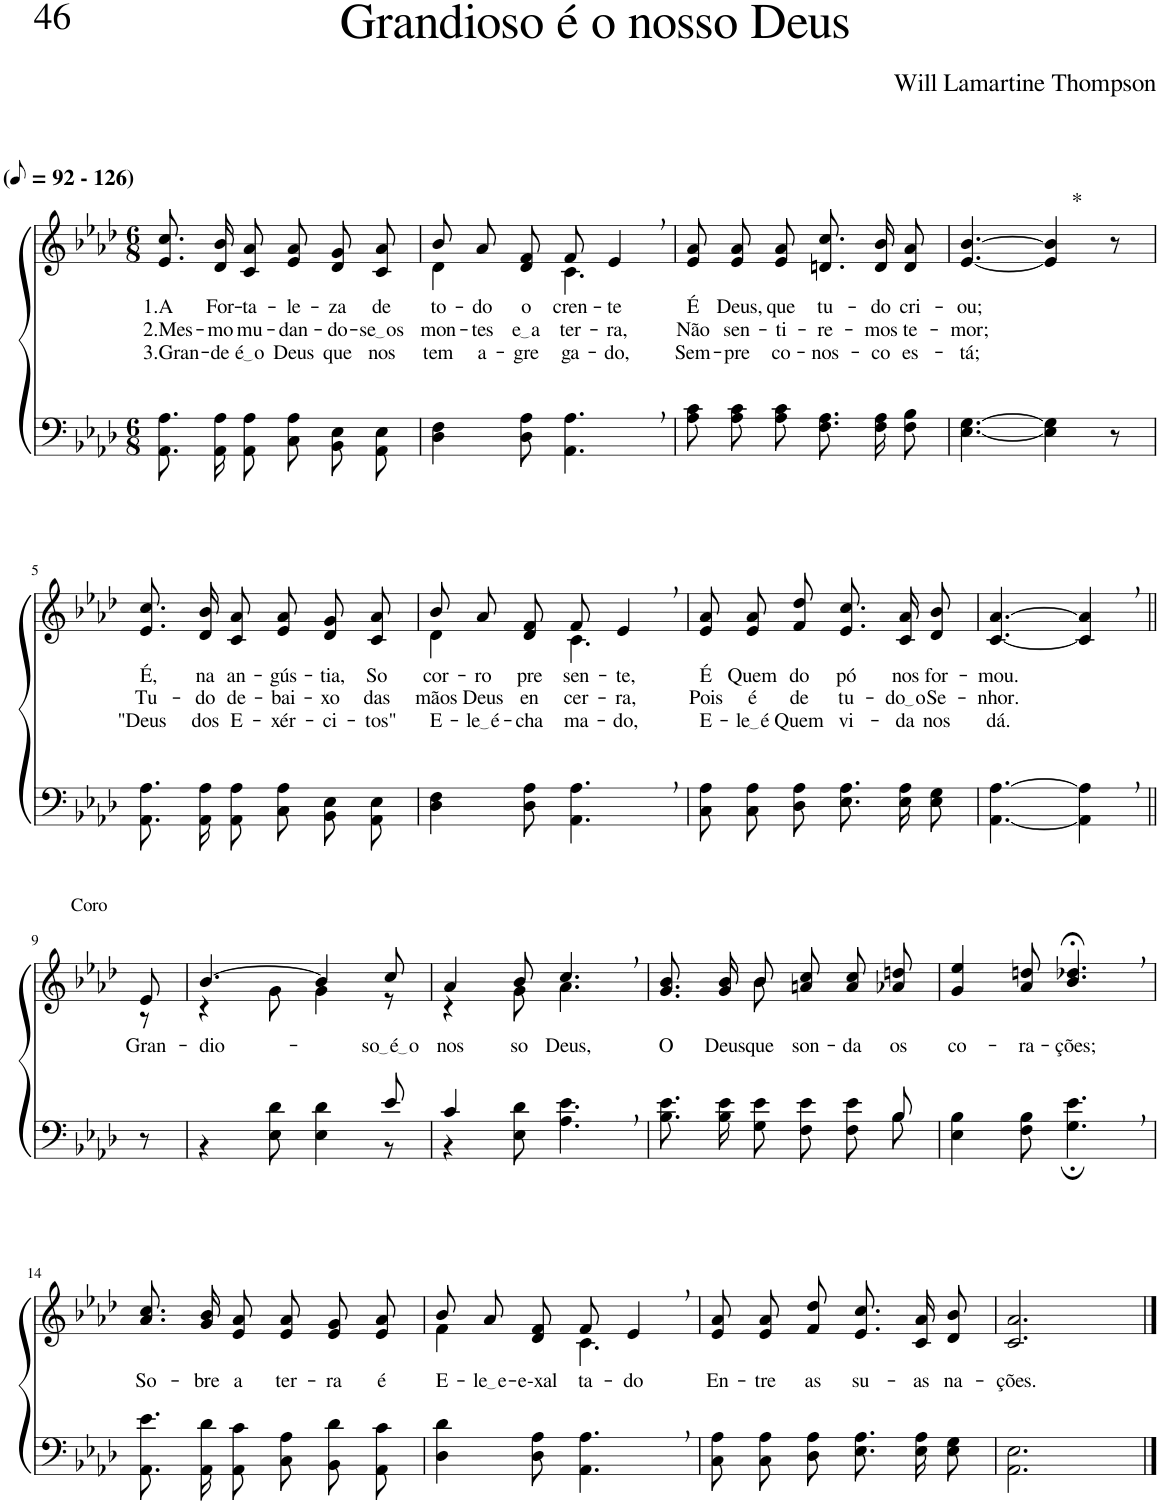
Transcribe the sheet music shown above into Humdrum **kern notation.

**kern	**kern	**text	**text	**text	**harte
*part2	*part1	*part1	*part1	*part1	*part1
*staff2	*staff1	*staff1	*staff1	*staff1	*
*I"Parte III e IV	*I"Parte I e II	*	*	*	*
*clefF4	*clefG2	*	*	*	*
*k[b-e-a-d-]	*k[b-e-a-d-]	*	*	*	*
*M6/8	*M6/8	*	*	*	*
*MM46	*MM46	*	*	*	*
=1	=1	=1	=1	=1	=1
!	!LO:TX:a:B:t=(	!	!	!	!
!	!LO:TX:a:B:t=- 126)	!	!	!	!
!	!	!LO:LY:b	!LO:LY:b	!LO:LY:b	!
8.AA-\ 8.A-\L	8.e-/ 8.cc/L	1.A	2.Mes-	3.Gran-	.
!	!	!LO:LY:b	!LO:LY:b	!LO:LY:b	!
16AA-\ 16A-\K	16d-/ 16b-/K	For-	-mo	-de	.
!	!	!LO:LY:b	!LO:LY:b	!LO:LY:b	!
8AA-\ 8A-\J	8c/ 8a-/J	-ta-	mu-	é o	.
!	!	!LO:LY:b	!LO:LY:b	!LO:LY:b	!
8C\ 8A-\L	8e-/ 8a-/L	-le-	-dan-	Deus	.
!	!	!LO:LY:b	!LO:LY:b	!LO:LY:b	!
8BB-\ 8E-\	8d-/ 8g/	-za	-do-	que	.
!	!	!LO:LY:b	!LO:LY:b	!LO:LY:b	!
8AA-\ 8E-\J	8c/ 8a-/J	de	se os	nos	.
=2	=2	=2	=2	=2	=2
*	*^	*	*	*	*
!	!	!	!LO:LY:b	!LO:LY:b	!LO:LY:b	!
4D-\ 4F\	8b-/L	4d-\	to-	mon-	tem	.
!	!	!	!LO:LY:b	!LO:LY:b	!LO:LY:b	!
.	8a-/	.	-do	-tes	a-	.
!	!	!	!LO:LY:b	!LO:LY:b	!LO:LY:b	!
8D-\ 8A-\	8d-/ 8f/J	8ryy	o	e a	-gre-	.
!	!	!	!LO:LY:b	!LO:LY:b	!LO:LY:b	!
4.AA-\, 4.A-\,	8f/	4.c\	cren-	ter-	-ga-	.
!	!	!	!LO:LY:b	!LO:LY:b	!LO:LY:b	!
.	4e-,/	.	-te	-ra,	-do,	.
*	*v	*v	*	*	*	*
=3	=3	=3	=3	=3	=3
!	!	!LO:LY:b	!LO:LY:b	!LO:LY:b	!
8A-\ 8c\L	8e-/ 8a-/L	É	Não	Sem-	.
!	!	!LO:LY:b	!LO:LY:b	!LO:LY:b	!
8A-\ 8c\	8e-/ 8a-/	Deus,	sen-	-pre	.
!	!	!LO:LY:b	!LO:LY:b	!LO:LY:b	!
8A-\ 8c\J	8e-/ 8a-/J	que	-ti-	co-	.
!	!	!LO:LY:b	!LO:LY:b	!LO:LY:b	!
8.F\ 8.A-\L	8.dn/ 8.cc/L	tu-	-re-	-nos-	.
!	!	!LO:LY:b	!LO:LY:b	!LO:LY:b	!
16F\ 16A-\K	16d/ 16b-/K	-do	-mos	-co	.
!	!	!LO:LY:b	!LO:LY:b	!LO:LY:b	!
8F\ 8B-\J	8d/ 8a-/J	cri-	te-	es-	.
=4	=4	=4	=4	=4	=4
!	!	!LO:LY:b	!LO:LY:b	!LO:LY:b	!
[4.E-\ [4.G\	[4.e-/ [4.b-/	-ou;	-mor;	-tá;	.
!	!	!	!	!	!LO:H:kt=*
4E-\] 4G\]	4e-/] 4b-/]	.	.	.	N
8r	8r	.	.	.	.
!!LO:LB:g=z
=5	=5	=5	=5	=5	=5
!	!	!LO:LY:b	!LO:LY:b	!LO:LY:b	!
8.AA-\ 8.A-\L	8.e-/ 8.cc/L	É,	-Tu-	"Deus	.
!	!	!LO:LY:b	!LO:LY:b	!LO:LY:b	!
16AA-\ 16A-\K	16d-/ 16b-/K	na	-do	dos	.
!	!	!LO:LY:b	!LO:LY:b	!LO:LY:b	!
8AA-\ 8A-\J	8c/ 8a-/J	an-	de-	E-	.
!	!	!LO:LY:b	!LO:LY:b	!LO:LY:b	!
8C\ 8A-\L	8e-/ 8a-/L	-gús-	-bai-	-xér-	.
!	!	!LO:LY:b	!LO:LY:b	!LO:LY:b	!
8BB-\ 8E-\	8d-/ 8g/	-tia,	-xo	-ci-	.
!	!	!LO:LY:b	!LO:LY:b	!LO:LY:b	!
8AA-\ 8E-\J	8c/ 8a-/J	So-	das	-tos"	.
=6	=6	=6	=6	=6	=6
*	*^	*	*	*	*
!	!	!	!LO:LY:b	!LO:LY:b	!LO:LY:b	!
4D-\ 4F\	8b-/L	4d-\	-cor-	mãos	E-	.
!	!	!	!LO:LY:b	!LO:LY:b	!LO:LY:b	!
.	8a-/	.	-ro	Deus	le é	.
!	!	!	!LO:LY:b	!LO:LY:b	!LO:LY:b	!
8D-\ 8A-\	8d-/ 8f/J	8ryy	pre-	en-	-cha-	.
!	!	!	!LO:LY:b	!LO:LY:b	!LO:LY:b	!
4.AA-\, 4.A-\,	8f/	4.c\	-sen-	cer-	-ma-	.
!	!	!	!LO:LY:b	!LO:LY:b	!LO:LY:b	!
.	4e-,/	.	-te,	-ra,	-do,	.
*	*v	*v	*	*	*	*
=7	=7	=7	=7	=7	=7
!	!	!LO:LY:b	!LO:LY:b	!LO:LY:b	!
8C\ 8A-\L	8e-/ 8a-/L	É	Pois	E-	.
!	!	!LO:LY:b	!LO:LY:b	!LO:LY:b	!
8C\ 8A-\	8e-/ 8a-/	Quem	é	le é	.
!	!	!LO:LY:b	!LO:LY:b	!LO:LY:b	!
8D-\ 8A-\J	8f/ 8dd-/J	do	de	Quem	.
!	!	!LO:LY:b	!LO:LY:b	!LO:LY:b	!
8.E-\ 8.A-\L	8.e-/ 8.cc/L	pó	tu-	vi-	.
!	!	!LO:LY:b	!LO:LY:b	!LO:LY:b	!
16E-\ 16A-\K	16c/ 16a-/K	nos	do o	-da	.
!	!	!LO:LY:b	!LO:LY:b	!LO:LY:b	!
8E-\ 8G\J	8d-/ 8b-/J	for-	Se-	nos	.
=8	=8	=8	=8	=8	=8
!	!	!LO:LY:b	!LO:LY:b	!LO:LY:b	!
[4.AA-\ [4.A-\	[4.c/ [4.a-/	-mou.	-nhor.	dá.	.
4AA-\], 4A-\],	4c/], 4a-/],	.	.	.	.
!!LO:LB:g=z
=9||	=9||	=9||	=9||	=9||	=9||
!	!LO:TX:a:t=Coro	!	!	!	!
!	!	!LO:LY:b	!	!	!
*	*^	*	*	*	*
8r	8e-/	8r	Gran-	.	.	.
=10	=10	=10	=10	=10	=10	=10
*^	*	*	*	*	*	*
!	!	!	!	!LO:LY:b	!	!	!
2ryy	4r	[4.b-/	4r	-dio-	.	.	.
.	8E-\ 8d-\	.	8g\	.	.	.	.
.	4E-\ 4d-\	4b-/]	4g\	.	.	.	.
8ryy	.	.	.	.	.	.	.
!	!	!	!	!LO:LY:b	!	!	!
8e-/	8r	8cc/	8r	so é o	.	.	.
=11	=11	=11	=11	=11	=11	=11	=11
!	!	!	!	!LO:LY:b	!	!	!
4c/	4r	4a-/	4r	nos-	.	.	.
!	!	!	!	!LO:LY:b	!	!	!
2ryy	8E-\ 8d-\	8b-/	8g\	-so	.	.	.
!	!	!	!	!LO:LY:b	!	!	!
.	4.A-\ 4.e-\	4.cc,/	4.a-\	Deus,	.	.	.
=12	=12	=12	=12	=12	=12	=12	=12
!	!	!	!	!LO:LY:b	!	!	!
8.B-\ 8.e-\L	8ryy	4ryy	8.g/ 8.b-/L	O	.	.	.
!	!	!	!	!LO:LY:b	!	!	!
*v	*v	*	*	*	*	*	*
16B-\ 16e-\K	.	16g/ 16b-/K	Deus	.	.	.
!	!	!	!LO:LY:b	!	!	!
8G\ 8e-\J	8b-\	8b-/J	que	.	.	.
!	!	!	!LO:LY:b	!	!	!
8F\ 8e-\L	4.ryy	8an\ 8cc\L	son-	.	.	.
!	!	!	!LO:LY:b	!	!	!
8F\ 8e-\	.	8a\ 8cc\	-da	.	.	.
*^	*	*	*	*	*	*
!	!	!	!	!LO:LY:b	!	!	!
8B-\J	8B-/	.	8a-X\ 8ddn\J	os	.	.	.
=13	=13	=13	=13	=13	=13	=13	=13
!	!	!	!	!LO:LY:b	!	!	!
*v	*v	*	*	*	*	*	*
*	*v	*v	*	*	*	*
4E-\ 4B-\	4g/ 4ee-/	co-	.	.	.
!	!	!LO:LY:b	!	!	!
8F\ 8B-\	8a-/ 8ddn/	-ra-	.	.	.
!	!	!LO:LY:b	!	!	!
4.G\;, 4.e-\;,	4.b-/;<, 4.dd-X/;<,	-ções;	.	.	.
!!LO:LB:g=z
=14	=14	=14	=14	=14	=14
!	!	!LO:LY:b	!	!	!
8.AA-\ 8.e-\L	8.a-/ 8.cc/L	So-	.	.	.
!	!	!LO:LY:b	!	!	!
16AA-\ 16d-\K	16g/ 16b-/K	-bre	.	.	.
!	!	!LO:LY:b	!	!	!
8AA-\ 8c\J	8e-/ 8a-/J	a	.	.	.
!	!	!LO:LY:b	!	!	!
8C\ 8A-\L	8e-/ 8a-/L	ter-	.	.	.
!	!	!LO:LY:b	!	!	!
8BB-\ 8d-\	8e-/ 8g/	-ra	.	.	.
!	!	!LO:LY:b	!	!	!
8AA-\ 8c\J	8e-/ 8a-/J	é	.	.	.
=15	=15	=15	=15	=15	=15
*	*^	*	*	*	*
!	!	!	!LO:LY:b	!	!	!
4D-\ 4d-\	8b-/L	4f\	E-	.	.	.
!	!	!	!LO:LY:b	!	!	!
.	8a-/	.	le e	.	.	.
!	!	!	!LO:LY:b	!	!	!
8D-\ 8A-\	8d-/ 8f/J	8ryy	-e-xal-	.	.	.
!	!	!	!LO:LY:b	!	!	!
4.AA-\, 4.A-\,	8f/	4.c\	-ta-	.	.	.
!	!	!	!LO:LY:b	!	!	!
.	4e-,/	.	-do	.	.	.
*	*v	*v	*	*	*	*
=16	=16	=16	=16	=16	=16
!	!	!LO:LY:b	!	!	!
8C\ 8A-\L	8e-/ 8a-/L	En-	.	.	.
!	!	!LO:LY:b	!	!	!
8C\ 8A-\	8e-/ 8a-/	-tre	.	.	.
!	!	!LO:LY:b	!	!	!
8D-\ 8A-\J	8f/ 8dd-/J	as	.	.	.
!	!	!LO:LY:b	!	!	!
8.E-\ 8.A-\L	8.e-/ 8.cc/L	su-	.	.	.
!	!	!LO:LY:b	!	!	!
16E-\ 16A-\K	16c/ 16a-/K	-as	.	.	.
!	!	!LO:LY:b	!	!	!
8E-\ 8G\J	8d-/ 8b-/J	na-	.	.	.
=17	=17	=17	=17	=17	=17
!	!	!LO:LY:b	!	!	!
2.AA-\ 2.E-\	2.c/ 2.a-/	-ções.	.	.	.
==	==	==	==	==	==
*-	*-	*-	*-	*-	*-
